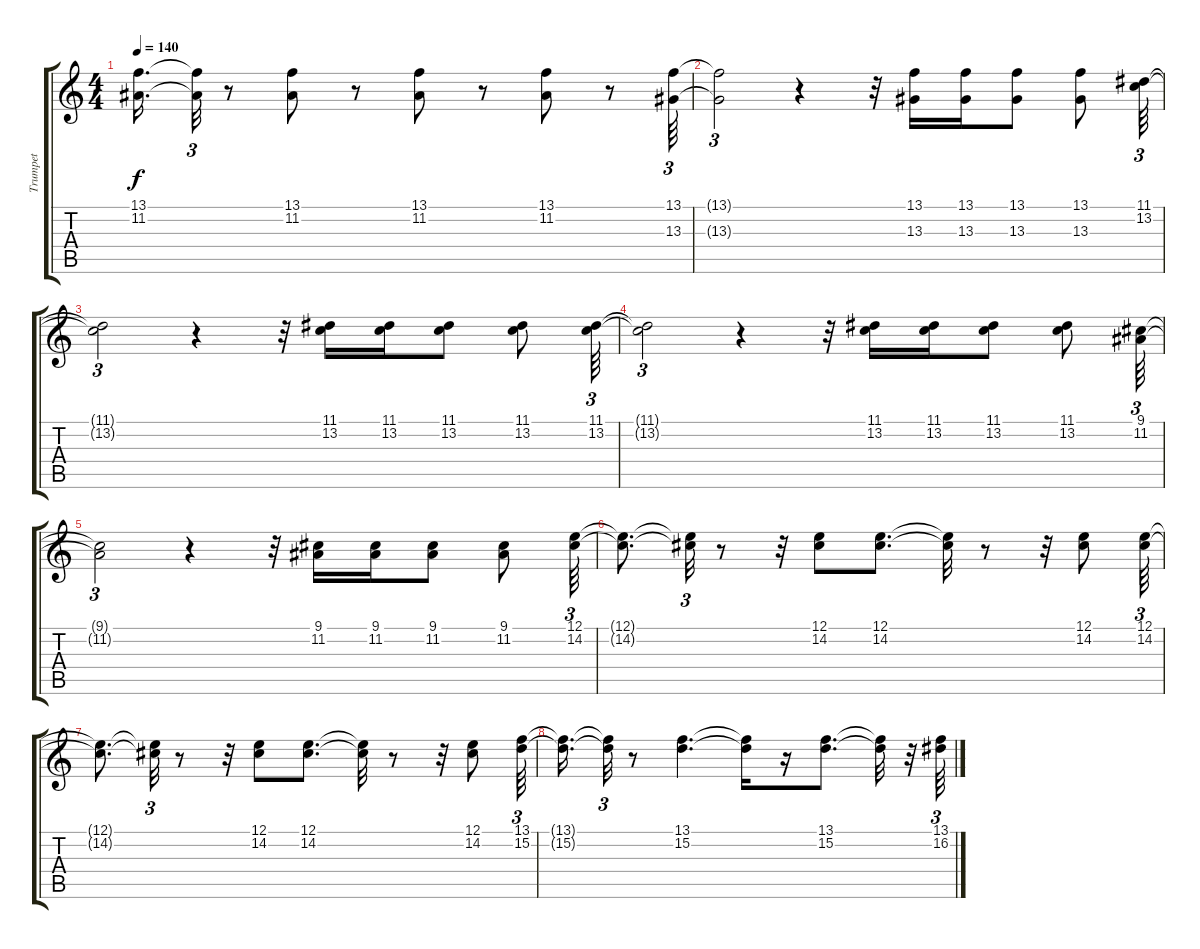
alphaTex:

\track ("Trumpet" "Trumpet") {instrument trumpet}
\staff {score tabs}
\tuning (E4 B3 G3 D3 A2 E2) {hide}
\ts (4 4)
\tempo 140
\clef g2
\ks c
(13.1{t} 11.2{t}).16{d dy f} (13.1{t} 11.2{t}).32{tu (3 2)} r.8 (13.1 11.2).8 r.8 (13.1 11.2).8 r.8 (13.1 11.2).8 r.8 (13.1 13.3).64{tu (3 2)} |
(13.1{t} 13.3{t}).2{tu (3 2)} r.4 r.32 (13.1 13.3).16 (13.1 13.3).16 (13.1 13.3).8 (13.1 13.3).8 (11.1 13.2).64{tu (3 2)} |
(11.1{t} 13.2{t}).2{tu (3 2)} r.4 r.32 (11.1 13.2).16 (11.1 13.2).16 (11.1 13.2).8 (11.1 13.2).8 (11.1 13.2).64{tu (3 2)} |
(11.1{t} 13.2{t}).2{tu (3 2)} r.4 r.32 (11.1 13.2).16 (11.1 13.2).16 (11.1 13.2).8 (11.1 13.2).8 (9.1 11.2).64{tu (3 2)} |
(9.1{t} 11.2{t}).2{tu (3 2)} r.4 r.32 (9.1 11.2).16 (9.1 11.2).16 (9.1 11.2).8 (9.1 11.2).8 (12.1 14.2).64{tu (3 2)} |
(12.1{t} 14.2{t}).8{d} (12.1{t} 14.2{t}).32{tu (3 2)} r.8 r.32 (12.1 14.2).8 (12.1 14.2).8{d} (12.1{t} 14.2{t}).32 r.8 r.32 (12.1 14.2).8 (12.1 14.2).64{tu (3 2)} |
(12.1{t} 14.2{t}).8{d} (12.1{t} 14.2{t}).32{tu (3 2)} r.8 r.32 (12.1 14.2).8 (12.1 14.2).8{d} (12.1{t} 14.2{t}).32 r.8 r.32 (12.1 14.2).8 (13.1 15.2).64{tu (3 2)} |
(13.1{t} 15.2{t}).16{d} (13.1{t} 15.2{t}).32{tu (3 2)} r.8 (13.1 15.2).4{d} (13.1{t} 15.2{t}).16 r.16 (13.1 15.2).8{d} (13.1{t} 15.2{t}).32 r.32 (13.1 16.2).64{tu (3 2)}
